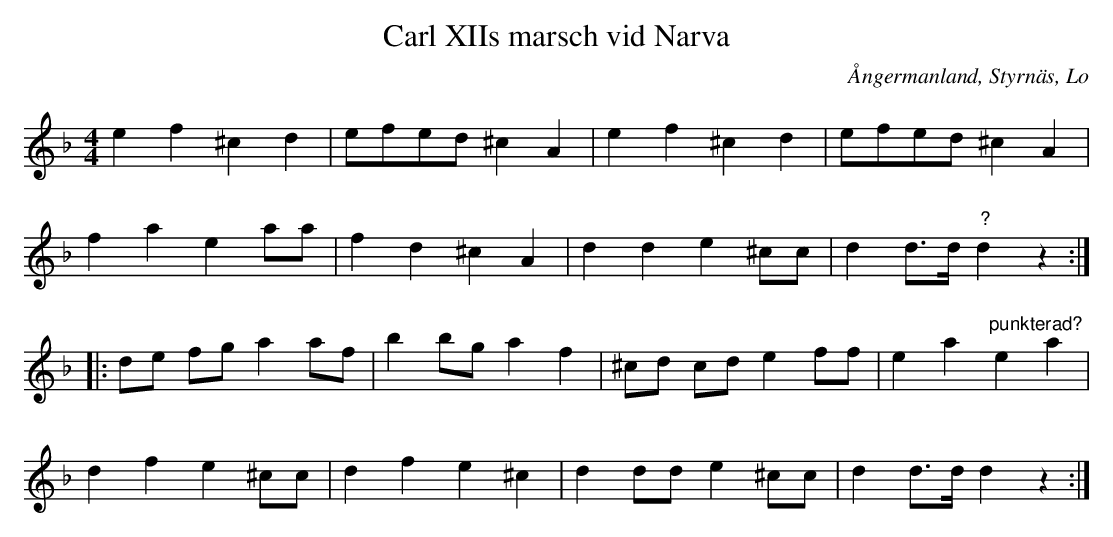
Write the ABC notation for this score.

X:1
T: Carl XIIs marsch vid Narva
M: 4/4
L: 1/8
O: Ångermanland, Styrnäs, Lo
Q: 210
K: Dm
e2 f2 ^c2 d2 | efed ^c2 A2 | e2 f2 ^c2 d2 | efed ^c2 A2 |
f2a2 e2 aa | f2 d2 ^c2 A2 | d2 d2 e2 ^cc | d2 d>d "?"d2 z2 ::
de fg a2 af | b2 bg a2 f2 | ^cd cd e2 ff | e2 a2 "punkterad?"e2 a2 |
d2 f2 e2 ^cc | d2 f2 e2 ^c2 | d2 dd e2 ^cc | d2 d>d d2 z2 :|
